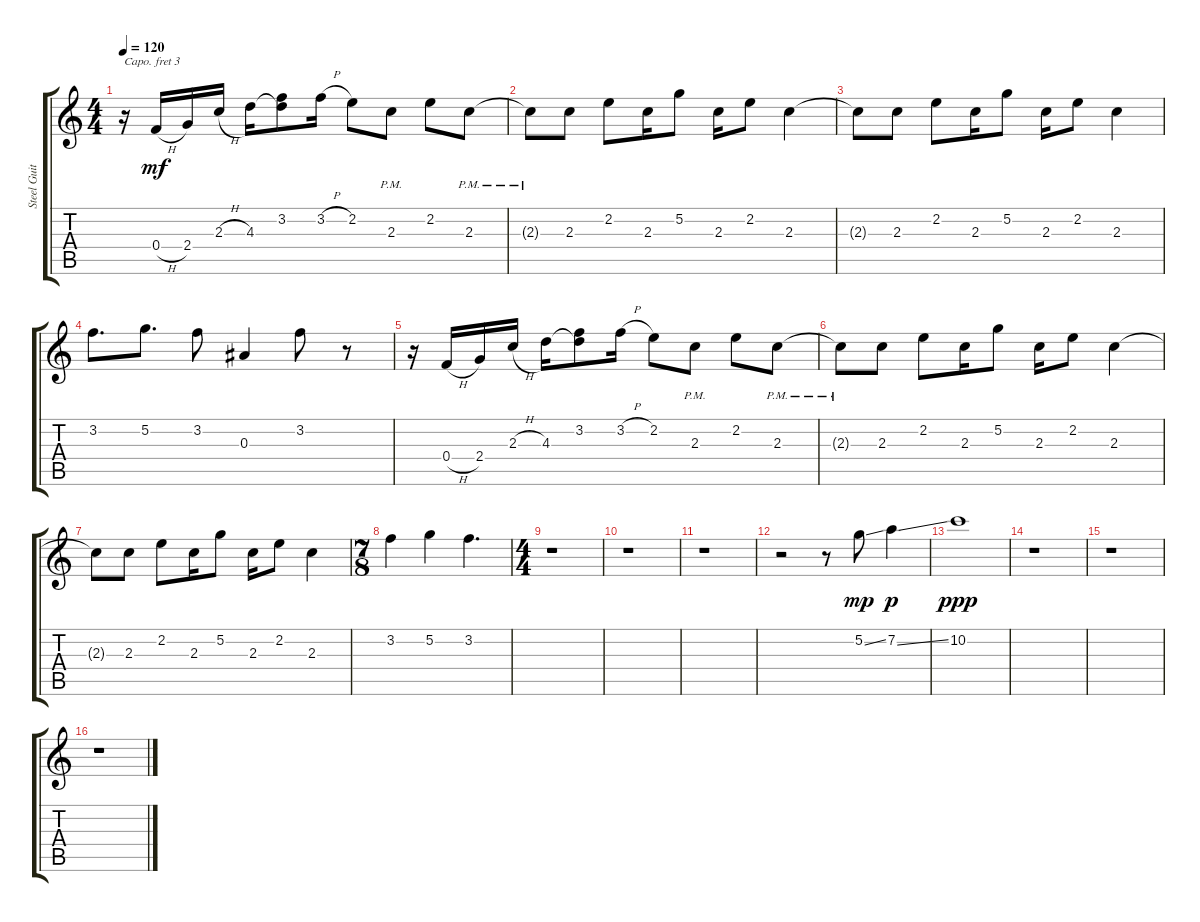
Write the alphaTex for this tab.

\track ("Steel Guitar" "Steel Guit") {instrument acousticguitarsteel}
\staff {score tabs}
\capo 3
\tuning (E4 B3 G3 D3 A2 E2) {hide}
\ts (4 4)
\tempo 120
\clef g2
\ks c
r.16{dy mf} 0.4{h}.16 2.4.16 2.3{h}.16 4.3.16 (3.2 4.3{t}).8 3.2{h}.16 2.2.8 2.3{pm}.8 2.2.8 2.3{pm}.8 |
2.3{pm t}.8 2.3.8 2.2.8 2.3.16 5.2.8 2.3.16 2.2.8 2.3.4 |
2.3{t}.8 2.3.8 2.2.8 2.3.16 5.2.8 2.3.16 2.2.8 2.3.4 |
3.2.8{d} 5.2.8{d} 3.2.8 0.3.4 3.2.8 r.8 |
r.16 0.4{h}.16 2.4.16 2.3{h}.16 4.3.16 (3.2 4.3{t}).8 3.2{h}.16 2.2.8 2.3{pm}.8 2.2.8 2.3{pm}.8 |
2.3{pm t}.8 2.3.8 2.2.8 2.3.16 5.2.8 2.3.16 2.2.8 2.3.4 |
2.3{t}.8 2.3.8 2.2.8 2.3.16 5.2.8 2.3.16 2.2.8 2.3.4 |
\ts (7 8)
3.2.4 5.2.4 3.2.4{d} |
\ts (4 4)
r.1 |
r.1 |
r.1 |
r.2 r.8 5.2{ss}.8{dy mp} 7.2{ss}.4{dy p} |
10.2.1{dy ppp} |
r.1 |
r.1 |
r.1
